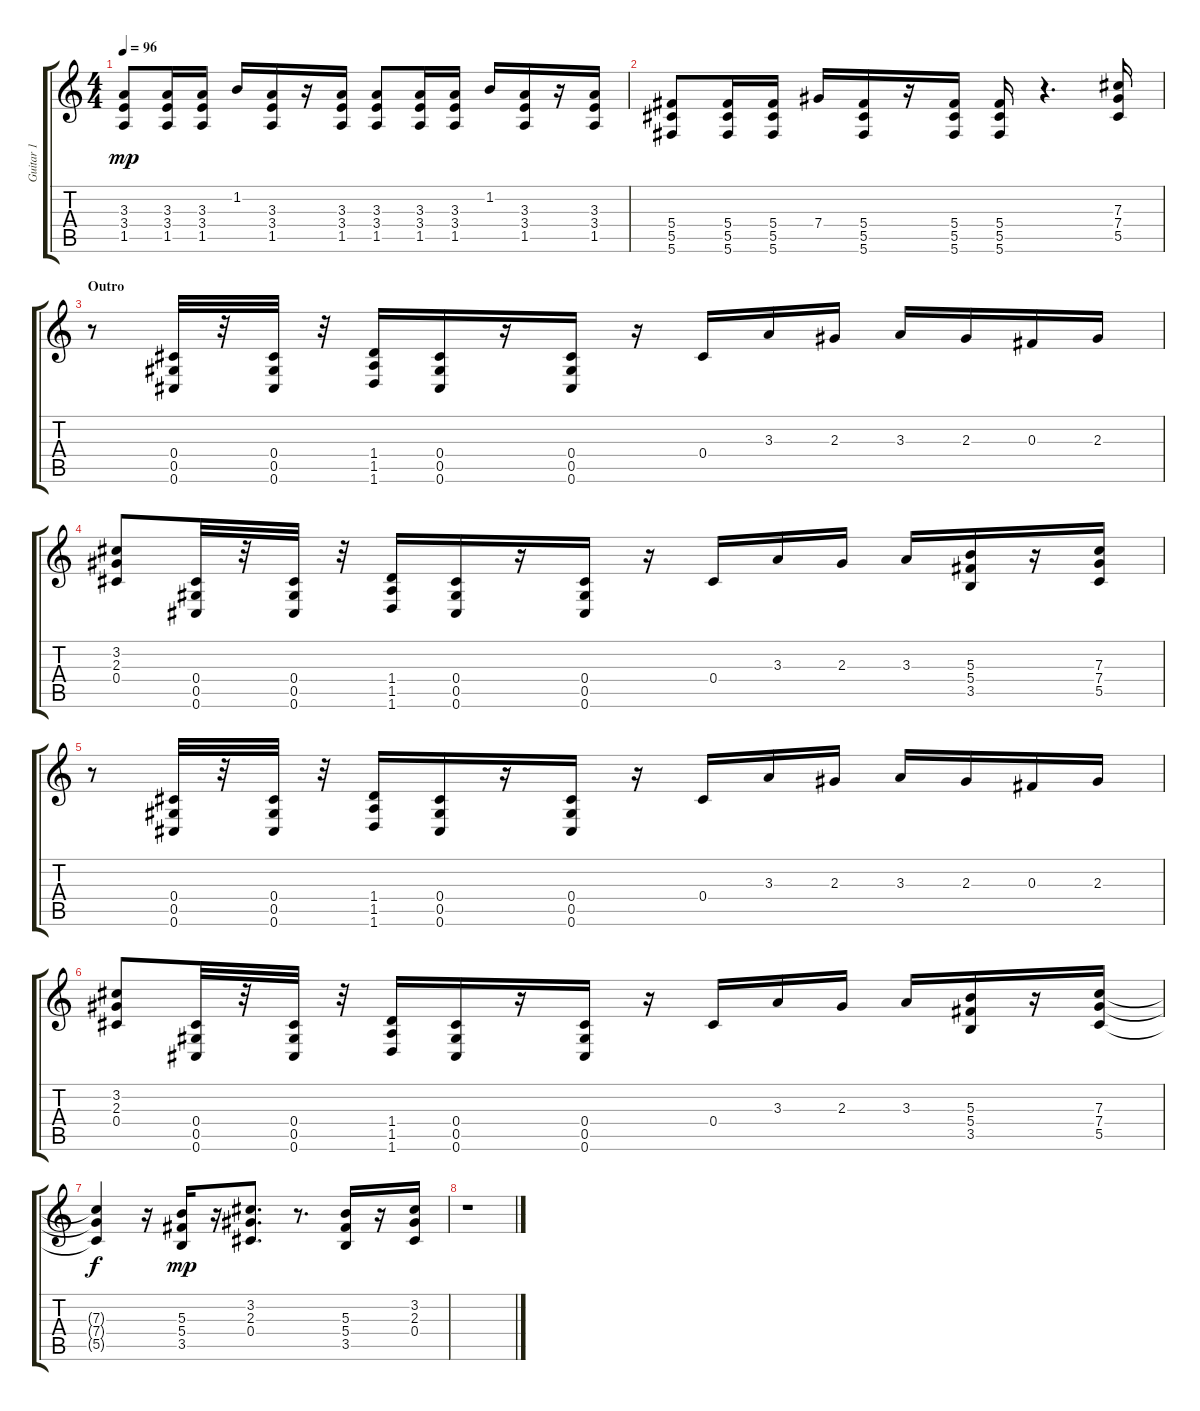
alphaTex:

\track ("Guitar 1" "Guitar 1") {instrument distortionguitar}
\staff {score tabs}
\tuning (Eb4 Bb3 Gb3 Db3 Ab2 Db2) {hide}
\ts (4 4)
\tempo 96
\clef g2
\ks c
(3.3 3.4 1.5).8{dy mp} (3.3 3.4 1.5).16 (3.3 3.4 1.5).16 1.2.16 (3.3 3.4 1.5).16 r.16 (3.3 3.4 1.5).16 (3.3 3.4 1.5).8 (3.3 3.4 1.5).16 (3.3 3.4 1.5).16 1.2.16 (3.3 3.4 1.5).16 r.16 (3.3 3.4 1.5).16 |
(5.4 5.5 5.6).8 (5.4 5.5 5.6).16 (5.4 5.5 5.6).16 7.4.16 (5.4 5.5 5.6).16 r.16 (5.4 5.5 5.6).16 (5.4 5.5 5.6).16 r.4{d} (7.3 7.4 5.5).16 |
\section ("" "Outro")
r.8 (0.4 0.5 0.6).32 r.32 (0.4 0.5 0.6).32 r.32 (1.4 1.5 1.6).16 (0.4 0.5 0.6).16 r.16 (0.4 0.5 0.6).16 r.16 0.4.16 3.3.16 2.3.16 3.3.16 2.3.16 0.3.16 2.3.16 |
(3.2 2.3 0.4).8 (0.4 0.5 0.6).32 r.32 (0.4 0.5 0.6).32 r.32 (1.4 1.5 1.6).16 (0.4 0.5 0.6).16 r.16 (0.4 0.5 0.6).16 r.16 0.4.16 3.3.16 2.3.16 3.3.16 (5.3 5.4 3.5).16 r.16 (7.3 7.4 5.5).16 |
r.8 (0.4 0.5 0.6).32 r.32 (0.4 0.5 0.6).32 r.32 (1.4 1.5 1.6).16 (0.4 0.5 0.6).16 r.16 (0.4 0.5 0.6).16 r.16 0.4.16 3.3.16 2.3.16 3.3.16 2.3.16 0.3.16 2.3.16 |
(3.2 2.3 0.4).8 (0.4 0.5 0.6).32 r.32 (0.4 0.5 0.6).32 r.32 (1.4 1.5 1.6).16 (0.4 0.5 0.6).16 r.16 (0.4 0.5 0.6).16 r.16 0.4.16 3.3.16 2.3.16 3.3.16 (5.3 5.4 3.5).16 r.16 (7.3 7.4 5.5).16 |
(7.3{t} 7.4{t} 5.5{t}).4{dy f} r.16 (5.3 5.4 3.5).16{dy mp} r.16 (3.2 2.3 0.4).8{d} r.8{d} (5.3 5.4 3.5).16 r.16 (3.2 2.3 0.4).16 |
r.1
